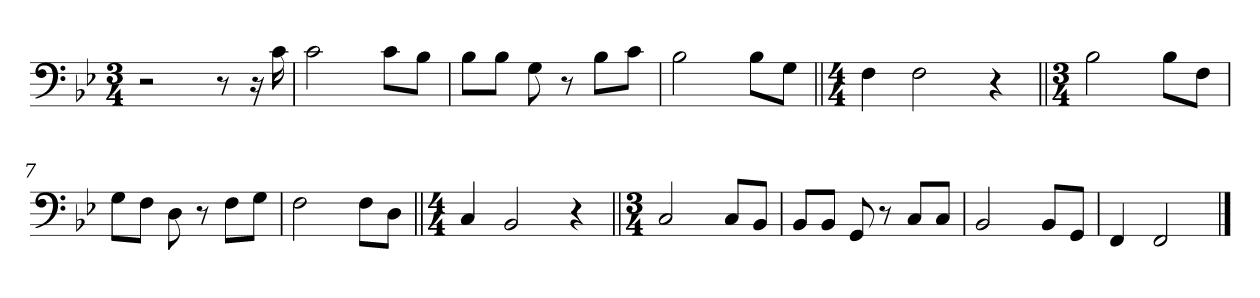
**kern
*part1
*staff1
*clefF4
*k[b-e-]
*M3/4
=1
2r
8r
16r
16c\
=2
2c\
8c\L
8B-\J
=3
8B-\L
8B-\J
8G\
8r
8B-\L
8c\J
=4
2B-\
8B-\L
8G\J
=5||
*M4/4
4F\
2F\
4r
=6||
*M3/4
2B-\
8B-\L
8F\J
=7
8G\L
8F\J
8D\
8r
8F\L
8G\J
=8
2F\
8F\L
8D\J
=9||
*M4/4
4C/
2BB-/
4r
=10||
*M3/4
2C/
8C/L
8BB-/J
=11
8BB-/L
8BB-/J
8GG/
8r
8C/L
8C/J
=12
2BB-/
8BB-/L
8GG/J
=13
4FF/
2FF/
==
*-
